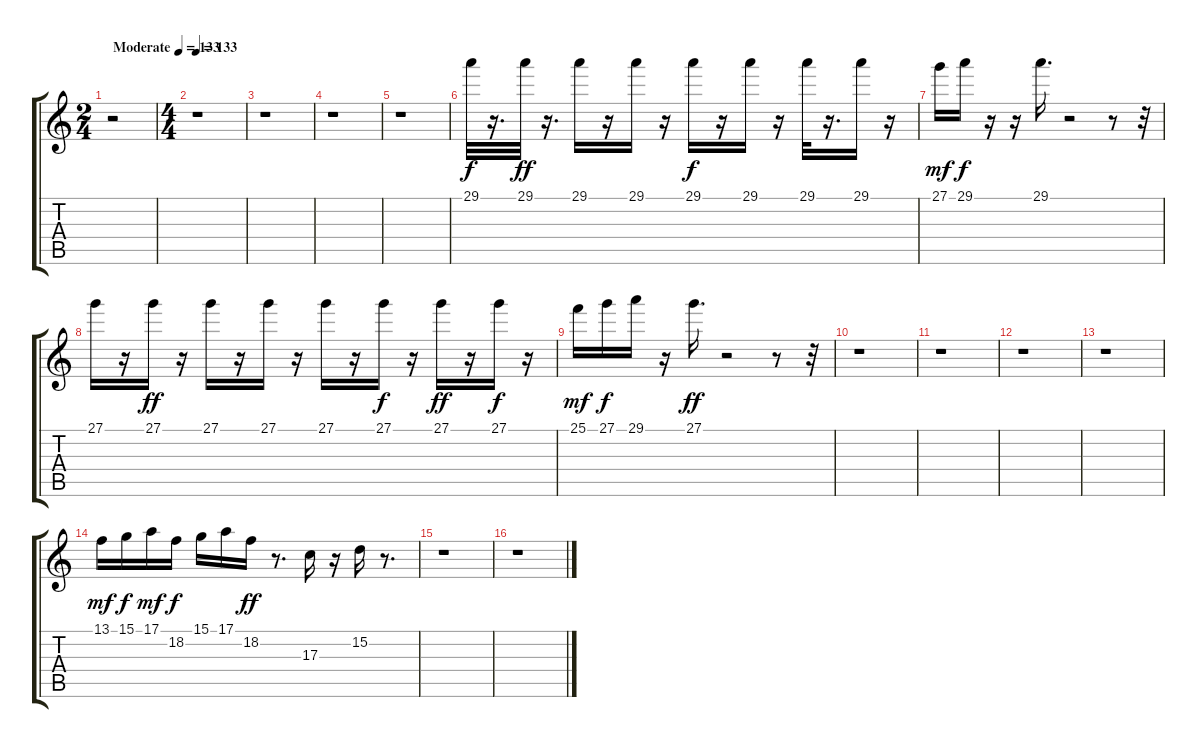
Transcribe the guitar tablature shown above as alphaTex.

\track "" {instrument xylophone}
\staff {score tabs}
\tuning (E4 B3 G3 D3 A2 E2) {hide}
\ts (2 4)
\tempo (133 "Moderate")
\clef g2
\ks c
r.2{dy f instrument xylophone} |
\ts (4 4)
\tempo 133
r.1 |
r.1 |
r.1 |
r.1 |
29.1.32 r.16{d} 29.1.32{dy ff} r.16{d} 29.1.16 r.16 29.1.16 r.16 29.1.16{dy f} r.16 29.1.16 r.16 29.1.32 r.16{d} 29.1.16 r.16 |
27.1.16{dy mf} 29.1.16{dy f} r.16 r.16 29.1.16{d} r.2 r.8 r.32 |
27.1.16 r.16 27.1.16{dy ff} r.16 27.1.16 r.16 27.1.16 r.16 27.1.16 r.16 27.1.16{dy f} r.16 27.1.16{dy ff} r.16 27.1.16{dy f} r.16 |
25.1.16{dy mf} 27.1.16{dy f} 29.1.16 r.16 27.1.16{d dy ff} r.2 r.8 r.32 |
r.1 |
r.1 |
r.1 |
r.1 |
13.1.16{dy mf} 15.1.16{dy f} 17.1.16{dy mf} 18.2.16{dy f} 15.1.16 17.1.16 18.2.16{dy ff} r.8{d} 17.3.16 r.16 15.2.16 r.8{d} |
r.1 |
r.1
